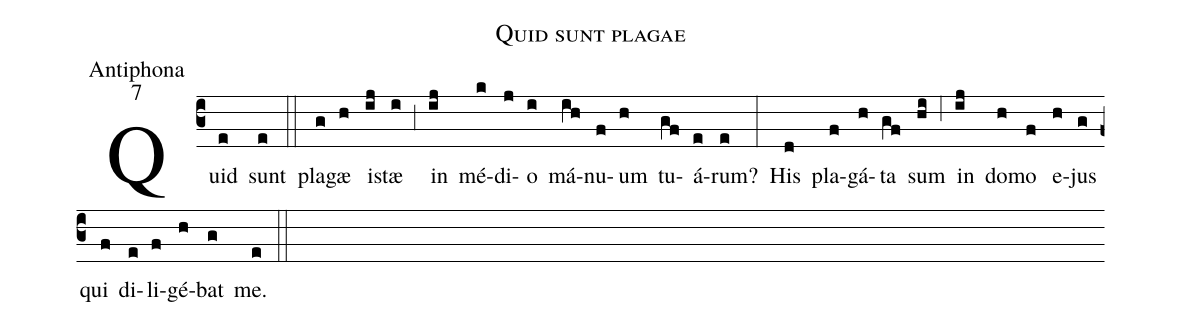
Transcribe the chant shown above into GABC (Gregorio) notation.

name:Quid sunt plagae;
office-part:Antiphona;
mode:7;
%%
(c3) Quid(e) sunt(e) (::)
pla(g)gæ(h) i(ij)stæ(i) (,3) in(ij) mé(k)di(j)o(i) má(ih)nu(f)um(h) tu(gf)á(e)rum?(e) (:)
His(d) pla(f)gá(h)ta(gf) sum(hi) (,6) in(ij) do(h)mo(f) e(h)jus(g) qui(f) di(e)li(f)gé(h)bat(g) me.(e) (::)
